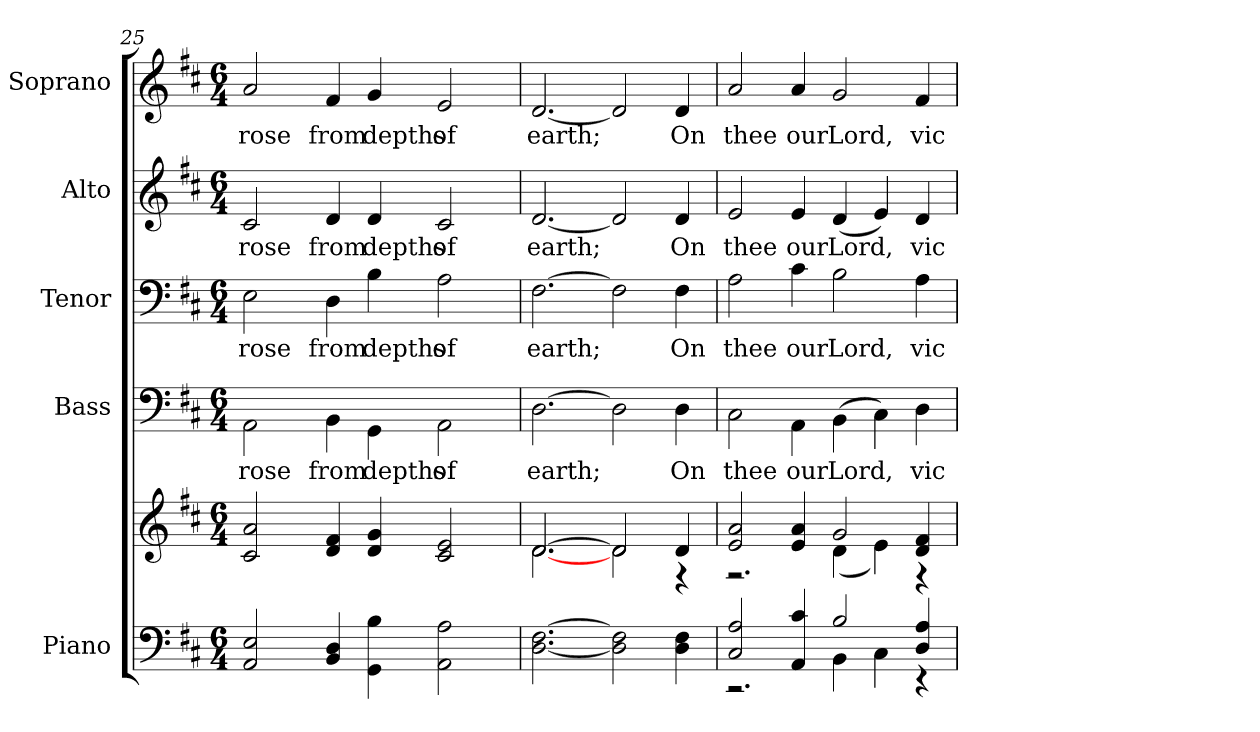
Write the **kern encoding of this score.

**kern	**kern	**kern	**text	**kern	**text	**kern	**text	**kern	**text
*part5	*part5	*part4	*part4	*part3	*part3	*part2	*part2	*part1	*part1
*staff6	*staff5	*staff4	*staff4	*staff3	*staff3	*staff2	*staff2	*staff1	*staff1
*I"Piano	*	*I"Bass	*	*I"Tenor	*	*I"Alto	*	*I"Soprano	*
*I'Pno.	*	*I'B.	*	*I'T.	*	*I'A.	*	*I'S.	*
*clefF4	*clefG2	*clefF4	*	*clefF4	*	*clefG2	*	*clefG2	*
*k[f#c#]	*k[f#c#]	*k[f#c#]	*	*k[f#c#]	*	*k[f#c#]	*	*k[f#c#]	*
*D:	*D:	*D:	*	*D:	*	*D:	*	*D:	*
*M6/4	*M6/4	*M6/4	*	*M6/4	*	*M6/4	*	*M6/4	*
=25	=25	=25	=25	=25	=25	=25	=25	=25	=25
*	*^	*	*	*	*	*	*	*	*
!	!	!	!	!LO:LY:b:color=#000000	!	!	!	!	!	!
!	!	!	!	!	!	!LO:LY:b:color=#000000	!	!	!	!
!	!	!	!	!	!	!	!	!LO:LY:b:color=#000000	!	!
!	!	!	!	!	!	!	!	!	!	!LO:LY:b:color=#000000
2AAi/ 2Ei	2c#i/ 2ai	4ryy	2AAi\	rose	2Ei\	rose	2c#i/	rose	2ai/	rose
.	.	4ryy	.	.	.	.	.	.	.	.
!	!	!	!	!LO:LY:b:color=#000000	!	!	!	!	!	!
!	!	!	!	!	!	!LO:LY:b:color=#000000	!	!	!	!
!	!	!	!	!	!	!	!	!LO:LY:b:color=#000000	!	!
!	!	!	!	!	!	!	!	!	!	!LO:LY:b:color=#000000
4BBi/ 4Di	4di/ 4f#i	4ryy	4BBi\	from	4Di\	from	4di/	from	4f#i/	from
!	!	!	!	!LO:LY:b:color=#000000	!	!	!	!	!	!
!	!	!	!	!	!	!LO:LY:b:color=#000000	!	!	!	!
!	!	!	!	!	!	!	!	!LO:LY:b:color=#000000	!	!
!	!	!	!	!	!	!	!	!	!	!LO:LY:b:color=#000000
4GGi\ 4Bi	4di/ 4gi	4ryy	4GGi\	depths	4Bi\	depths	4di/	depths	4gi/	depths
!	!	!	!	!LO:LY:b:color=#000000	!	!	!	!	!	!
!	!	!	!	!	!	!LO:LY:b:color=#000000	!	!	!	!
!	!	!	!	!	!	!	!	!LO:LY:b:color=#000000	!	!
!	!	!	!	!	!	!	!	!	!	!LO:LY:b:color=#000000
2AAi\ 2Ai	2c#i/ 2ei	4ryy	2AAi\	of	2Ai\	of	2c#i/	of	2ei/	of
.	.	4ryy	.	.	.	.	.	.	.	.
!!LO:PB:g=z
=26	=26	=26	=26	=26	=26	=26	=26	=26	=26	=26
!	!	!	!	!LO:LY:b:color=#000000	!	!	!	!	!	!
!	!	!	!	!	!	!LO:LY:b:color=#000000	!	!	!	!
!	!	!	!	!	!	!	!	!LO:LY:b:color=#000000	!	!
!	!	!	!	!	!	!	!	!	!	!LO:LY:b:color=#000000
[<2.Di\ [>2.F#i	[>2.di/	[<2.di\	[>2.Di\	earth;	[>2.F#i\	earth;	[<2.di/	earth;	[<2.di/	earth;
2Di\] 2F#i]	2di/]	2di\	2Di\]	.	2F#i\]	.	2di/]	.	2di/]	.
!	!	!	!	!LO:LY:b:color=#000000	!	!	!	!	!	!
!	!	!	!	!	!	!LO:LY:b:color=#000000	!	!	!	!
!	!	!	!	!	!	!	!	!LO:LY:b:color=#000000	!	!
!	!	!	!	!	!	!	!	!	!	!LO:LY:b:color=#000000
4Di\ 4F#i	4di/	4r	4Di\	On	4F#i\	On	4di/	On	4di/	On
=27	=27	=27	=27	=27	=27	=27	=27	=27	=27	=27
*^	*	*	*	*	*	*	*	*	*	*
!	!	!	!	!	!LO:LY:b:color=#000000	!	!	!	!	!	!
!	!	!	!	!	!	!	!LO:LY:b:color=#000000	!	!	!	!
!	!	!	!	!	!	!	!	!	!LO:LY:b:color=#000000	!	!
!	!	!	!	!	!	!	!	!	!	!	!LO:LY:b:color=#000000
2C#i/ 2Ai	2.r	2ei/ 2ai	2.r	2C#i\	thee	2Ai\	thee	2ei/	thee	2ai/	thee
!	!	!	!	!	!LO:LY:b:color=#000000	!	!	!	!	!	!
!	!	!	!	!	!	!	!LO:LY:b:color=#000000	!	!	!	!
!	!	!	!	!	!	!	!	!	!LO:LY:b:color=#000000	!	!
!	!	!	!	!	!	!	!	!	!	!	!LO:LY:b:color=#000000
4AAi/ 4c#i	.	4ei/ 4ai	.	4AAi\	our	4c#i\	our	4ei/	our	4ai/	our
!	!	!	!	!	!LO:LY:b:color=#000000	!	!	!	!	!	!
!	!	!	!	!	!	!	!LO:LY:b:color=#000000	!	!	!	!
!	!	!	!	!	!	!	!	!	!LO:LY:b:color=#000000	!	!
!	!	!	!	!	!	!	!	!	!	!	!LO:LY:b:color=#000000
2Bi/	4BBi\	2gi/	(4di\	(4BBi\	Lord,	2Bi\	Lord,	(4di/	Lord,	2gi/	Lord,
.	4C#i\	.	4ei\)	4C#i\)	.	.	.	4ei/)	.	.	.
!	!	!	!	!	!LO:LY:b:color=#000000	!	!	!	!	!	!
!	!	!	!	!	!	!	!LO:LY:b:color=#000000	!	!	!	!
!	!	!	!	!	!	!	!	!	!LO:LY:b:color=#000000	!	!
!	!	!	!	!	!	!	!	!	!	!	!LO:LY:b:color=#000000
4Di/ 4Ai	4r	4di/ 4f#i	4r	4Di\	vic-	4Ai\	vic-	4di/	vic-	4f#i/	vic-
*v	*v	*	*	*	*	*	*	*	*	*	*
*	*v	*v	*	*	*	*	*	*	*	*
=	=	=	=	=	=	=	=	=	=
*-	*-	*-	*-	*-	*-	*-	*-	*-	*-
